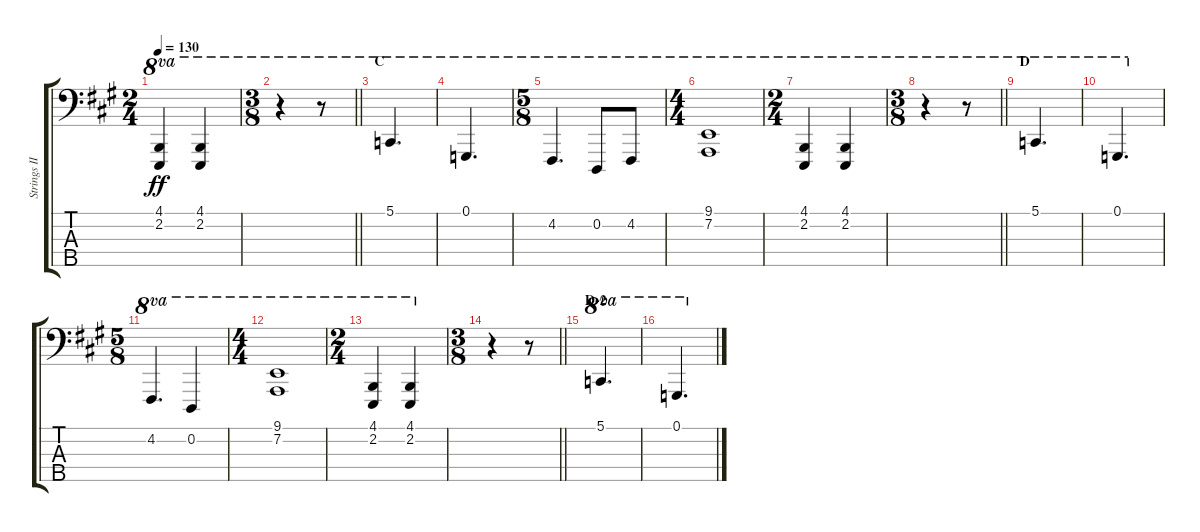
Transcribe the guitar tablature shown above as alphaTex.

\track ("Strings II" "Strings II") {instrument stringensemble1}
\staff {score tabs}
\tuning (G2 D2 A1 E1 B0) {hide}
\ts (2 4)
\tempo 130
\clef f4
\ks a
(4.1 2.2).4{ot 8va dy ff} (4.1 2.2).4{ot 8va} |
\ts (3 8)
\barLineRight lightlight
r.4{ot 8va} r.8{ot 8va} |
\section ("" "C")
5.1.4{d ot 8va} |
0.1.4{d ot 8va} |
\ts (5 8)
4.2.4{d ot 8va} 0.2.8{ot 8va} 4.2.8{ot 8va} |
\ts (4 4)
(9.1 7.2).1{ot 8va} |
\ts (2 4)
(4.1 2.2).4{ot 8va} (4.1 2.2).4{ot 8va} |
\ts (3 8)
\barLineRight lightlight
r.4{ot 8va} r.8{ot 8va} |
\section ("" "D")
5.1.4{d ot 8va} |
0.1.4{d ot 8va} |
\ts (5 8)
4.2.4{d ot 8va} 0.2.4{ot 8va} |
\ts (4 4)
(9.1 7.2).1{ot 8va} |
\ts (2 4)
(4.1 2.2).4{ot 8va} (4.1 2.2).4{ot 8va} |
\ts (3 8)
\barLineRight lightlight
r.4 r.8 |
\section ("" "D-2")
5.1.4{d ot 8va} |
0.1.4{d ot 8va}
